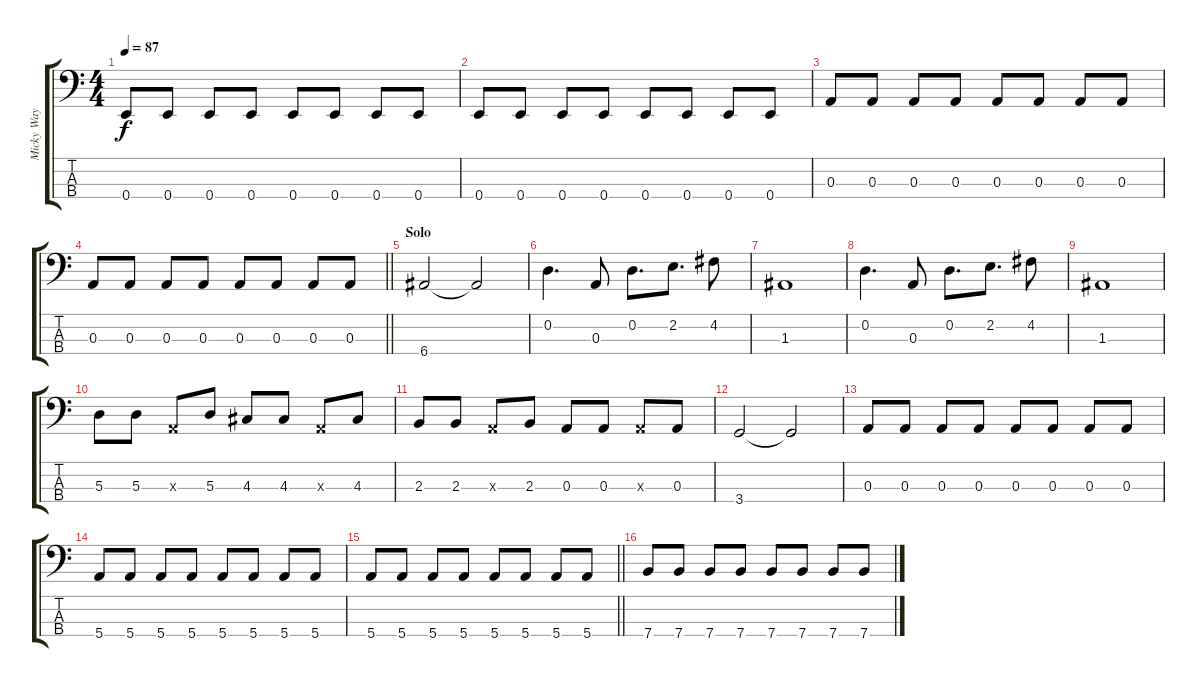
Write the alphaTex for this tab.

\track ("Micky Way" "Micky Way") {instrument electricbasspick}
\staff {score tabs}
\tuning (G2 D2 A1 E1) {hide}
\ts (4 4)
\tempo 87
\clef f4
\ks c
0.4.8{dy f} 0.4.8 0.4.8 0.4.8 0.4.8 0.4.8 0.4.8 0.4.8 |
0.4.8 0.4.8 0.4.8 0.4.8 0.4.8 0.4.8 0.4.8 0.4.8 |
0.3.8 0.3.8 0.3.8 0.3.8 0.3.8 0.3.8 0.3.8 0.3.8 |
\barLineRight lightlight
0.3.8 0.3.8 0.3.8 0.3.8 0.3.8 0.3.8 0.3.8 0.3.8 |
\section ("" "Solo")
6.4.2 6.4{t}.2 |
0.2.4{d} 0.3.8 0.2.8{d} 2.2.8{d} 4.2.8 |
1.3.1 |
0.2.4{d} 0.3.8 0.2.8{d} 2.2.8{d} 4.2.8 |
1.3.1 |
5.3.8 5.3.8 0.3{x}.8 5.3.8 4.3.8 4.3.8 0.3{x}.8 4.3.8 |
2.3.8 2.3.8 0.3{x}.8 2.3.8 0.3.8 0.3.8 0.3{x}.8 0.3.8 |
3.4.2 3.4{t}.2 |
0.3.8 0.3.8 0.3.8 0.3.8 0.3.8 0.3.8 0.3.8 0.3.8 |
5.4.8 5.4.8 5.4.8 5.4.8 5.4.8 5.4.8 5.4.8 5.4.8 |
\barLineRight lightlight
5.4.8 5.4.8 5.4.8 5.4.8 5.4.8 5.4.8 5.4.8 5.4.8 |
7.4.8 7.4.8 7.4.8 7.4.8 7.4.8 7.4.8 7.4.8 7.4.8
